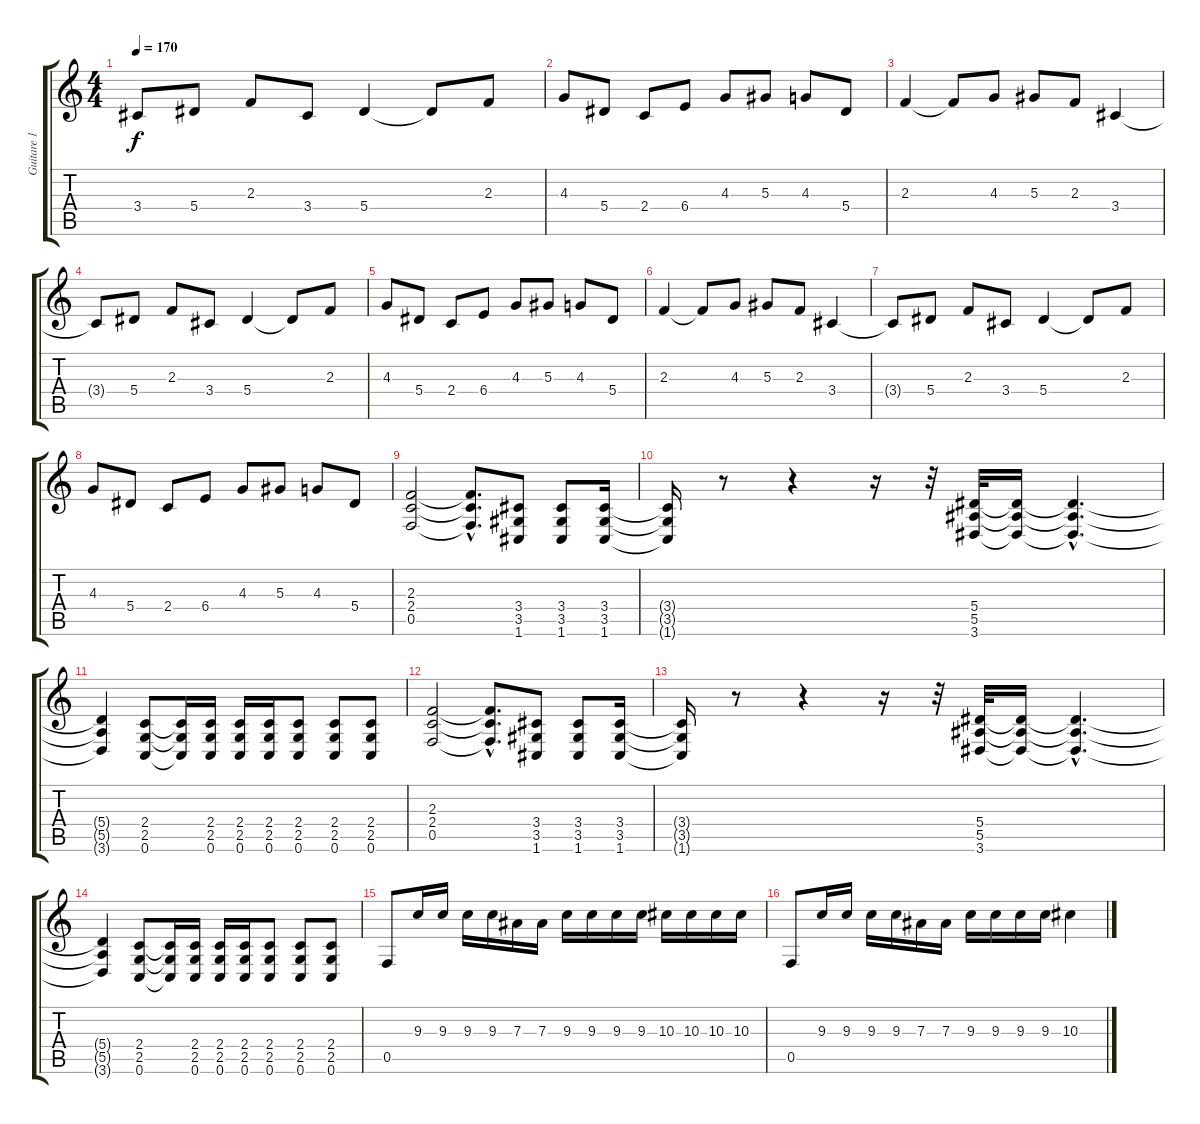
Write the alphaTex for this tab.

\track ("Guitare 1" "Guitare 1") {instrument distortionguitar}
\staff {score tabs}
\tuning (C4 G3 Eb3 Bb2 F2 C2) {hide}
\ts (4 4)
\tempo 170
\clef g2
\ks c
3.4{t}.8{dy f} 5.4.8 2.3.8 3.4.8 5.4.4 5.4{t}.8 2.3.8 |
4.3.8 5.4.8 2.4.8 6.4.8 4.3.8 5.3.8 4.3.8 5.4.8 |
2.3.4 2.3{t}.8 4.3.8 5.3.8 2.3.8 3.4.4 |
3.4{t}.8 5.4.8 2.3.8 3.4.8 5.4.4 5.4{t}.8 2.3.8 |
4.3.8 5.4.8 2.4.8 6.4.8 4.3.8 5.3.8 4.3.8 5.4.8 |
2.3.4 2.3{t}.8 4.3.8 5.3.8 2.3.8 3.4.4 |
3.4{t}.8 5.4.8 2.3.8 3.4.8 5.4.4 5.4{t}.8 2.3.8 |
4.3.8 5.4.8 2.4.8 6.4.8 4.3.8 5.3.8 4.3.8 5.4.8 |
(2.3 2.4 0.5).2 (2.3{hac t} 2.4{hac t} 0.5{hac t}).8{d} (3.4 3.5 1.6).8 (3.4 3.5 1.6).8 (3.4 3.5 1.6).16 |
(3.4{t} 3.5{t} 1.6{t}).16 r.8 r.4 r.16 r.32 (5.4 5.5 3.6).32 (5.4{t} 5.5{t} 3.6{t}).16 (5.4{hac t} 5.5{hac t} 3.6{hac t}).4{d} |
(5.4{t} 5.5{t} 3.6{t}).4 (2.4 2.5 0.6).8 (2.4{t} 2.5{t} 0.6{t}).16 (2.4 2.5 0.6).16 (2.4 2.5 0.6).16 (2.4 2.5 0.6).16 (2.4 2.5 0.6).8 (2.4 2.5 0.6).8 (2.4 2.5 0.6).8 |
(2.3 2.4 0.5).2 (2.3{hac t} 2.4{hac t} 0.5{hac t}).8{d} (3.4 3.5 1.6).8 (3.4 3.5 1.6).8 (3.4 3.5 1.6).16 |
(3.4{t} 3.5{t} 1.6{t}).16 r.8 r.4 r.16 r.32 (5.4 5.5 3.6).32 (5.4{t} 5.5{t} 3.6{t}).16 (5.4{hac t} 5.5{hac t} 3.6{hac t}).4{d} |
(5.4{t} 5.5{t} 3.6{t}).4 (2.4 2.5 0.6).8 (2.4{t} 2.5{t} 0.6{t}).16 (2.4 2.5 0.6).16 (2.4 2.5 0.6).16 (2.4 2.5 0.6).16 (2.4 2.5 0.6).8 (2.4 2.5 0.6).8 (2.4 2.5 0.6).8 |
0.5.8 9.3.16 9.3.16 9.3.16 9.3.16 7.3.16 7.3.16 9.3.16 9.3.16 9.3.16 9.3.16 10.3.16 10.3.16 10.3.16 10.3.16 |
0.5.8 9.3.16 9.3.16 9.3.16 9.3.16 7.3.16 7.3.16 9.3.16 9.3.16 9.3.16 9.3.16 10.3.4
